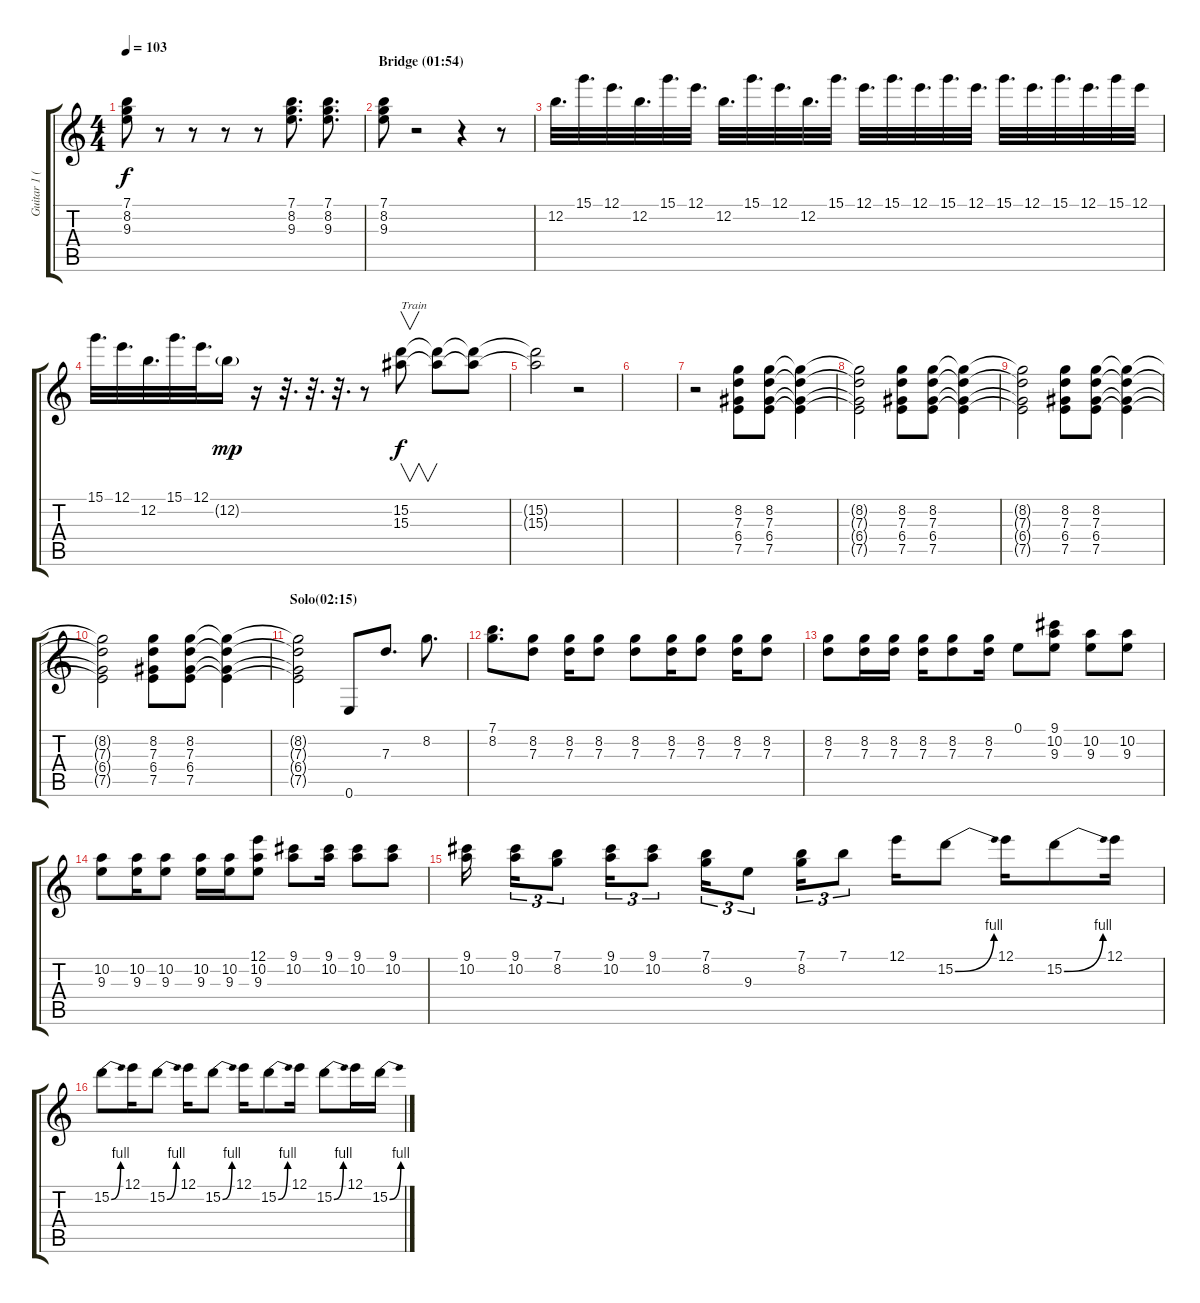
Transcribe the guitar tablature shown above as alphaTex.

\track ("Guitar 1 (J. Perry)" "Guitar 1 (") {instrument overdrivenguitar}
\staff {score tabs}
\tuning (E4 B3 G3 D3 A2 E2) {hide}
\ts (4 4)
\tempo 103
\clef g2
\ks c
(7.1 8.2 9.3).8{dy f volume 1} r.8 r.8 r.8 r.8 (7.1 8.2 9.3).8{d volume 13} (7.1 8.2 9.3).8{d} |
\section ("" "Bridge (01:54)")
(7.1 8.2 9.3).8{volume 1} r.2 r.4 r.8 |
12.2.32{d volume 8} 15.1.32{d} 12.1.32{d} 12.2.32{d} 15.1.32{d} 12.1.32{d} 12.2.32{d} 15.1.32{d} 12.1.32{d} 12.2.32{d} 15.1.32{d} 12.1.32{d} 15.1.32{d} 12.1.32{d} 15.1.32{d} 12.1.32{d} 15.1.32{d} 12.1.32{d} 15.1.32{d} 12.1.32{d} 15.1.32 12.1.32 |
15.1.32{d} 12.1.32{d} 12.2.32{d} 15.1.32{d} 12.1.32{d} 12.2{g}.16{dy mp} r.16 r.32{d} r.32{d} r.32{d} r.8 (15.2 15.3).8{v txt "Train" dy f volume 11} (15.2{t} 15.3{t}).8 (15.2{t} 15.3{t}).8 |
(15.2{t} 15.3{t}).2 r.2{volume 13} |
|
r.2 (8.2 7.3 6.4 7.5).8{volume 13} (8.2 7.3 6.4 7.5).8{volume 8} (8.2{t} 7.3{t} 6.4{t} 7.5{t}).4 |
(8.2{t} 7.3{t} 6.4{t} 7.5{t}).2 (8.2 7.3 6.4 7.5).8{volume 13} (8.2 7.3 6.4 7.5).8{volume 8} (8.2{t} 7.3{t} 6.4{t} 7.5{t}).4 |
(8.2{t} 7.3{t} 6.4{t} 7.5{t}).2 (8.2 7.3 6.4 7.5).8{volume 13} (8.2 7.3 6.4 7.5).8{volume 8} (8.2{t} 7.3{t} 6.4{t} 7.5{t}).4 |
(8.2{t} 7.3{t} 6.4{t} 7.5{t}).2 (8.2 7.3 6.4 7.5).8{volume 13} (8.2 7.3 6.4 7.5).8{volume 8} (8.2{t} 7.3{t} 6.4{t} 7.5{t}).4 |
\section ("" "Solo(02:15)")
(8.2{t} 7.3{t} 6.4{t} 7.5{t}).2 0.6.8{volume 13} 7.3.8{d} 8.2.8{d} |
(7.1 8.2).8{d} (8.2 7.3).8 (8.2 7.3).16 (8.2 7.3).8 (8.2 7.3).8 (8.2 7.3).16 (8.2 7.3).8 (8.2 7.3).16 (8.2 7.3).8 |
(8.2 7.3).8 (8.2 7.3).16 (8.2 7.3).16 (8.2 7.3).16 (8.2 7.3).8 (8.2 7.3).16 0.1.8 (9.1 10.2 9.3).8 (10.2 9.3).8 (10.2 9.3).8 |
(10.2 9.3).8 (10.2 9.3).16 (10.2 9.3).8 (10.2 9.3).16 (10.2 9.3).16 (12.1 10.2 9.3).8 (9.1 10.2).8 (9.1 10.2).16 (9.1 10.2).8 (9.1 10.2).8 |
(9.1 10.2).16{beam splitsecondary} (9.1 10.2).16{tu (3 2)} (7.1 8.2).8{tu (3 2)} (9.1 10.2).16{tu (3 2)} (9.1 10.2).8{tu (3 2)} (7.1 8.2).16{tu (3 2)} 9.3.8{tu (3 2)} (7.1 8.2).16{tu (3 2)} 7.1.8{tu (3 2)} 12.1.16 15.2{be (bend 0 0 60 4)}.8 12.1.16 15.2{be (bend 0 0 60 4)}.8 12.1.16 |
15.2{be (bend 0 0 60 4)}.8 12.1.16 15.2{be (bend 0 0 60 4)}.8 12.1.16 15.2{be (bend 0 0 60 4)}.8 12.1.16 15.2{be (bend 0 0 60 4)}.8 12.1.16 15.2{be (bend 0 0 60 4)}.8 12.1.16 15.2{be (bend 0 0 60 4)}.16
